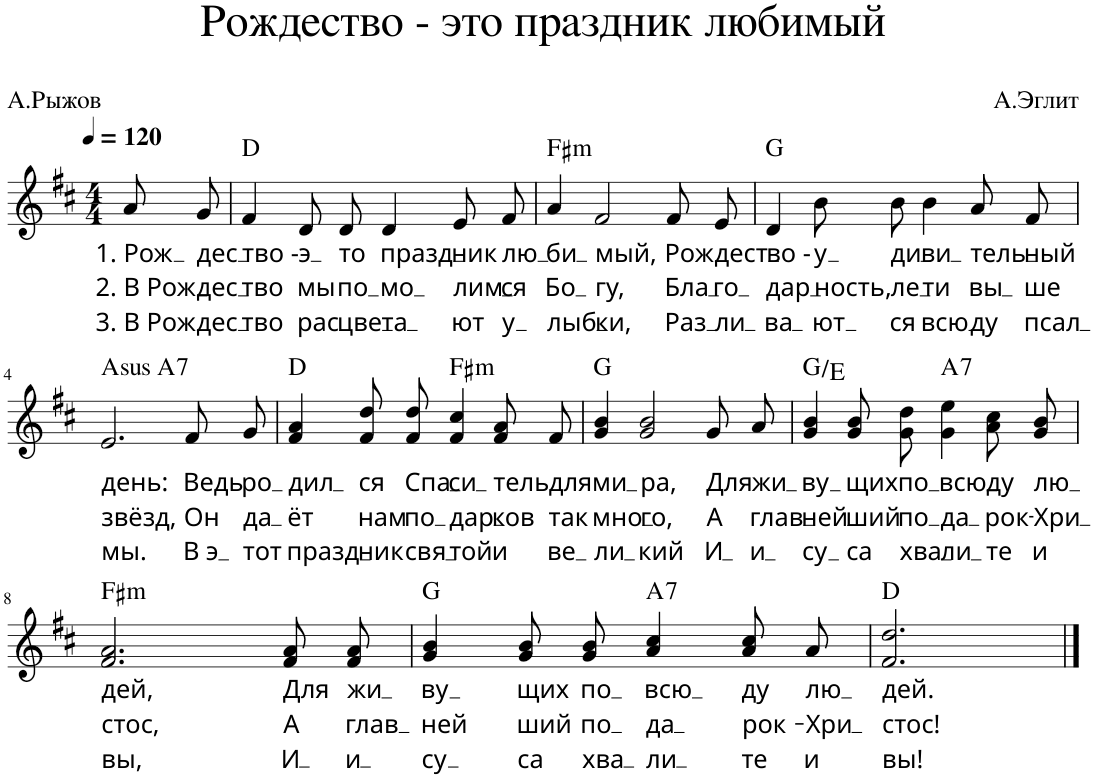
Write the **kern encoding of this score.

**kern	**text	**text	**text	**harte
*part1	*part1	*part1	*part1	*part1
*staff1	*staff1	*staff1	*staff1	*
*I"Voice	*	*	*	*
*I'V	*	*	*	*
*clefG2	*	*	*	*
*k[f#c#]	*	*	*	*
*M4/4	*	*	*	*
*MM120	*	*	*	*
=	=	=	=	=
!	!LO:LY:b	!LO:LY:b	!LO:LY:b	!
8a/L	1. Рож	2. В Рож	3. В Рож	.
!	!LO:LY:b	!LO:LY:b	!LO:LY:b	!
8g/J	дес	дес	дес	.
=1	=1	=1	=1	=1
!	!LO:LY:b	!LO:LY:b	!LO:LY:b	!
4f#/	тво -	тво	тво	D:maj
!	!LO:LY:b	!LO:LY:b	!LO:LY:b	!
8d/L	э	мы	рас	.
!	!LO:LY:b	!LO:LY:b	!LO:LY:b	!
8d/J	то	по	цве	.
!	!LO:LY:b	!LO:LY:b	!LO:LY:b	!
4d/	празд	мо	та	.
!	!LO:LY:b	!LO:LY:b	!LO:LY:b	!
8e/L	ник	лим	ют	.
!	!LO:LY:b	!LO:LY:b	!LO:LY:b	!
8f#/J	лю	ся	у	.
=2	=2	=2	=2	=2
!	!LO:LY:b	!LO:LY:b	!LO:LY:b	!LO:H:kt=m
4a/	би	Бо	лыб	F#:min
!	!LO:LY:b	!LO:LY:b	!LO:LY:b	!
2f#/	мый,	гу,	ки,	.
!	!LO:LY:b	!LO:LY:b	!LO:LY:b	!
8f#/L	Рож	Бла	Раз	.
!	!LO:LY:b	!LO:LY:b	!LO:LY:b	!
8e/J	дест	го	ли	.
=3	=3	=3	=3	=3
!	!LO:LY:b	!LO:LY:b	!LO:LY:b	!
4d/	во -	дар	ва	G:maj
!	!LO:LY:b	!LO:LY:b	!LO:LY:b	!
8b\L	у	ность,	ют	.
!	!LO:LY:b	!LO:LY:b	!LO:LY:b	!
8b\J	ди	ле	ся	.
!	!LO:LY:b	!LO:LY:b	!LO:LY:b	!
4b\	ви	ти	всю	.
!	!LO:LY:b	!LO:LY:b	!LO:LY:b	!
8a/L	тель	вы	ду	.
!	!LO:LY:b	!LO:LY:b	!LO:LY:b	!
8f#/J	ный	ше	псал	.
!!LO:LB:g=z
=4	=4	=4	=4	=4
!	!LO:LY:b	!LO:LY:b	!LO:LY:b	!LO:H:kt=sus
*^	*	*	*	*
2.e/	2ryy	день:	звёзд,	мы.	A:sus4
!	!	!	!	!	!LO:H:kt=7
.	2ryy	.	.	.	A:7
!	!	!LO:LY:b	!LO:LY:b	!LO:LY:b	!
8f#/L	.	Ведь	Он	В э	.
!	!	!LO:LY:b	!LO:LY:b	!LO:LY:b	!
8g/J	.	ро	да	тот	.
=5	=5	=5	=5	=5	=5
!	!	!LO:LY:b	!LO:LY:b	!LO:LY:b	!
*v	*v	*	*	*	*
4f#/ 4a/	дил	ёт	празд	D:maj
!	!LO:LY:b	!LO:LY:b	!LO:LY:b	!
8f#/ 8dd/L	ся	нам	ник	.
!	!LO:LY:b	!LO:LY:b	!LO:LY:b	!
8f#/ 8dd/J	Спа	по	свя	.
!	!LO:LY:b	!LO:LY:b	!LO:LY:b	!LO:H:kt=m
4f#/ 4cc#/	си	дар	той	F#:min
!	!LO:LY:b	!LO:LY:b	!LO:LY:b	!
8f#/ 8a/L	тель	ков	и	.
!	!LO:LY:b	!LO:LY:b	!LO:LY:b	!
8f#/J	для	так	ве	.
=6	=6	=6	=6	=6
!	!LO:LY:b	!LO:LY:b	!LO:LY:b	!
4g/ 4b/	ми	мно	ли	G:maj
!	!LO:LY:b	!LO:LY:b	!LO:LY:b	!
2g/ 2b/	ра,	го,	кий	.
!	!LO:LY:b	!LO:LY:b	!LO:LY:b	!
8g/L	Для	А	И	.
!	!LO:LY:b	!LO:LY:b	!LO:LY:b	!
8a/J	жи	глав	и	.
=7	=7	=7	=7	=7
!	!LO:LY:b	!LO:LY:b	!LO:LY:b	!
4g/ 4b/	ву	ней	су	G:maj/6
!	!LO:LY:b	!LO:LY:b	!LO:LY:b	!
8g\ 8b\L	щих	ший	са	.
!	!LO:LY:b	!LO:LY:b	!LO:LY:b	!
8g\ 8dd\J	по	по	хва	.
!	!LO:LY:b	!LO:LY:b	!LO:LY:b	!LO:H:kt=7
4g\ 4ee\	всю	да	ли	A:7
!	!LO:LY:b	!LO:LY:b	!LO:LY:b	!
8a/ 8cc#/L	ду	рок-	те	.
!	!LO:LY:b	!LO:LY:b	!LO:LY:b	!
8g/ 8b/J	лю	Хри	и	.
!!LO:LB:g=z
=8	=8	=8	=8	=8
!	!LO:LY:b	!LO:LY:b	!LO:LY:b	!LO:H:kt=m
2.f#/ 2.a/	дей,	стос,	вы,	F#:min
!	!LO:LY:b	!LO:LY:b	!LO:LY:b	!
8f#/ 8a/L	Для	А	И	.
!	!LO:LY:b	!LO:LY:b	!LO:LY:b	!
8f#/ 8a/J	жи	глав	и	.
=9	=9	=9	=9	=9
!	!LO:LY:b	!LO:LY:b	!LO:LY:b	!
4g/ 4b/	ву	ней	су	G:maj
!	!LO:LY:b	!LO:LY:b	!LO:LY:b	!
8g/ 8b/L	щих	ший	са	.
!	!LO:LY:b	!LO:LY:b	!LO:LY:b	!
8g/ 8b/J	по	по	хва	.
!	!LO:LY:b	!LO:LY:b	!LO:LY:b	!LO:H:kt=7
4a/ 4cc#/	всю	да	ли	A:7
!	!LO:LY:b	!LO:LY:b	!LO:LY:b	!
8a/ 8cc#/L	ду	рок-	те	.
!	!LO:LY:b	!LO:LY:b	!LO:LY:b	!
8a/J	лю	-Хри	и	.
=10	=10	=10	=10	=10
!	!LO:LY:b	!LO:LY:b	!LO:LY:b	!
2.f#/ 2.dd/	дей.	стос!	вы!	D:maj
==	==	==	==	==
*-	*-	*-	*-	*-
